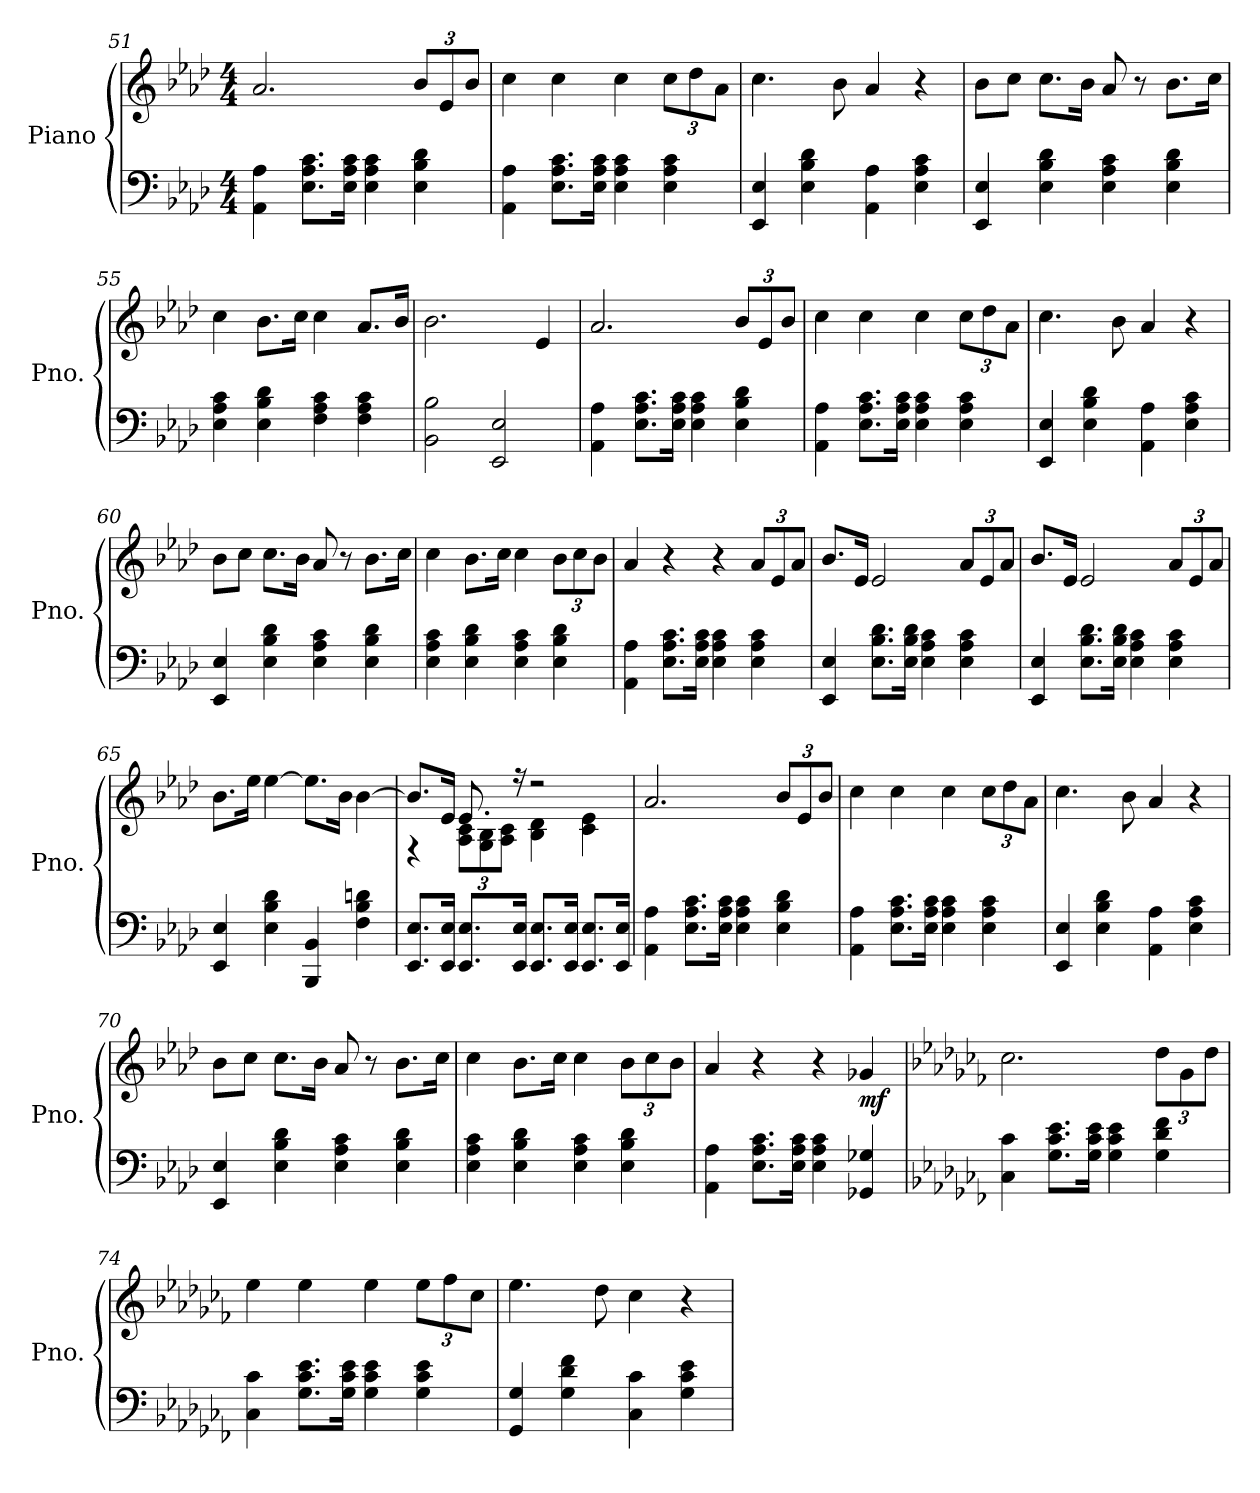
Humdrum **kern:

**kern	**kern	**dynam
*part1	*part1	*part1
*staff2	*staff1	*staff1/2
*I"Piano	*	*
*I'Pno.	*	*
*clefF4	*clefG2	*
*k[b-e-a-d-]	*k[b-e-a-d-]	*
*M4/4	*M4/4	*
=51	=51	=51
4AA-\ 4A-\	2.a-/	.
8.E-\ 8.A-\ 8.c\L	.	.
16E-\ 16A-\ 16c\Jk	.	.
4E-\ 4A-\ 4c\	.	.
*	*Xbrackettup	*
4E-\ 4B-\ 4d-\	12b-/L	.
.	12e-/	.
.	12b-/J	.
!!LO:LB:g=z
=52	=52	=52
4AA-\ 4A-\	4cc\	.
8.E-\ 8.A-\ 8.c\L	4cc\	.
16E-\ 16A-\ 16c\Jk	.	.
4E-\ 4A-\ 4c\	4cc\	.
4E-\ 4A-\ 4c\	12cc\L	.
.	12dd-\	.
.	12a-\J	.
=53	=53	=53
4EE-/ 4E-/	4.cc\	.
4E-\ 4B-\ 4d-\	.	.
.	8b-\	.
4AA-\ 4A-\	4a-/	.
4E-\ 4A-\ 4c\	4r	.
=54	=54	=54
4EE-/ 4E-/	8b-\L	.
.	8cc\J	.
4E-\ 4B-\ 4d-\	8.cc\L	.
.	16b-\Jk	.
4E-\ 4A-\ 4c\	8a-/	.
.	8r	.
4E-\ 4B-\ 4d-\	8.b-\L	.
.	16cc\Jk	.
=55	=55	=55
4E-\ 4A-\ 4c\	4cc\	.
4E-\ 4B-\ 4d-\	8.b-\L	.
.	16cc\Jk	.
4F\ 4A-\ 4c\	4cc\	.
4F\ 4A-\ 4c\	8.a-/L	.
.	16b-/Jk	.
=56	=56	=56
2BB-\ 2B-\	2.b-\	.
2EE-/ 2E-/	.	.
.	4e-/	.
=57	=57	=57
4AA-\ 4A-\	2.a-/	.
8.E-\ 8.A-\ 8.c\L	.	.
16E-\ 16A-\ 16c\Jk	.	.
4E-\ 4A-\ 4c\	.	.
4E-\ 4B-\ 4d-\	12b-/L	.
.	12e-/	.
.	12b-/J	.
!!LO:LB:g=z
=58	=58	=58
4AA-\ 4A-\	4cc\	.
8.E-\ 8.A-\ 8.c\L	4cc\	.
16E-\ 16A-\ 16c\Jk	.	.
4E-\ 4A-\ 4c\	4cc\	.
4E-\ 4A-\ 4c\	12cc\L	.
.	12dd-\	.
.	12a-\J	.
=59	=59	=59
4EE-/ 4E-/	4.cc\	.
4E-\ 4B-\ 4d-\	.	.
.	8b-\	.
4AA-\ 4A-\	4a-/	.
4E-\ 4A-\ 4c\	4r	.
=60	=60	=60
4EE-/ 4E-/	8b-\L	.
.	8cc\J	.
4E-\ 4B-\ 4d-\	8.cc\L	.
.	16b-\Jk	.
4E-\ 4A-\ 4c\	8a-/	.
.	8r	.
4E-\ 4B-\ 4d-\	8.b-\L	.
.	16cc\Jk	.
=61	=61	=61
4E-\ 4A-\ 4c\	4cc\	.
4E-\ 4B-\ 4d-\	8.b-\L	.
.	16cc\Jk	.
4E-\ 4A-\ 4c\	4cc\	.
4E-\ 4B-\ 4d-\	12b-\L	.
.	12cc\	.
.	12b-\J	.
=62	=62	=62
4AA-\ 4A-\	4a-/	.
8.E-\ 8.A-\ 8.c\L	4r	.
16E-\ 16A-\ 16c\Jk	.	.
4E-\ 4A-\ 4c\	4r	.
4E-\ 4A-\ 4c\	12a-/L	.
.	12e-/	.
.	12a-/J	.
!!LO:PB:g=z
=63	=63	=63
4EE-/ 4E-/	8.b-/L	.
.	16e-/Jk	.
8.E-\ 8.B-\ 8.d-\L	2e-/	.
16E-\ 16B-\ 16d-\Jk	.	.
4E-\ 4A-\ 4c\	.	.
4E-\ 4A-\ 4c\	12a-/L	.
.	12e-/	.
.	12a-/J	.
=64	=64	=64
4EE-/ 4E-/	8.b-/L	.
.	16e-/Jk	.
8.E-\ 8.B-\ 8.d-\L	2e-/	.
16E-\ 16B-\ 16d-\Jk	.	.
4E-\ 4A-\ 4c\	.	.
4E-\ 4A-\ 4c\	12a-/L	.
.	12e-/	.
.	12a-/J	.
=65	=65	=65
4EE-/ 4E-/	8.b-\L	.
.	16ee-\Jk	.
4E-\ 4B-\ 4d-\	[4ee-\	.
4BBB-/ 4BB-/	8.ee-\L]	.
.	16b-\Jk	.
4F\ 4B-\ 4dn\	[4b-\	.
=66	=66	=66
*	*^	*
8.EE-/ 8.E-/L	8.b-/L]	4r	.
16EE-/ 16E-/Jk	16e-/Jk	.	.
8.EE-/ 8.E-/L	8.e-/	12A-\ 12c\L	.
.	.	12G\ 12B-\	.
.	.	12A-\ 12c\J	.
16EE-/ 16E-/Jk	16r	.	.
8.EE-/ 8.E-/L	2r	4B-\ 4d-\	.
16EE-/ 16E-/Jk	.	.	.
8.EE-/ 8.E-/L	.	4c\ 4e-\	.
16EE-/ 16E-/Jk	.	.	.
*	*v	*v	*
!!LO:LB:g=z
=67	=67	=67
4AA-\ 4A-\	2.a-/	.
8.E-\ 8.A-\ 8.c\L	.	.
16E-\ 16A-\ 16c\Jk	.	.
4E-\ 4A-\ 4c\	.	.
4E-\ 4B-\ 4d-\	12b-/L	.
.	12e-/	.
.	12b-/J	.
=68	=68	=68
4AA-\ 4A-\	4cc\	.
8.E-\ 8.A-\ 8.c\L	4cc\	.
16E-\ 16A-\ 16c\Jk	.	.
4E-\ 4A-\ 4c\	4cc\	.
4E-\ 4A-\ 4c\	12cc\L	.
.	12dd-\	.
.	12a-\J	.
=69	=69	=69
4EE-/ 4E-/	4.cc\	.
4E-\ 4B-\ 4d-\	.	.
.	8b-\	.
4AA-\ 4A-\	4a-/	.
4E-\ 4A-\ 4c\	4r	.
=70	=70	=70
4EE-/ 4E-/	8b-\L	.
.	8cc\J	.
4E-\ 4B-\ 4d-\	8.cc\L	.
.	16b-\Jk	.
4E-\ 4A-\ 4c\	8a-/	.
.	8r	.
4E-\ 4B-\ 4d-\	8.b-\L	.
.	16cc\Jk	.
=71	=71	=71
4E-\ 4A-\ 4c\	4cc\	.
4E-\ 4B-\ 4d-\	8.b-\L	.
.	16cc\Jk	.
4E-\ 4A-\ 4c\	4cc\	.
4E-\ 4B-\ 4d-\	12b-\L	.
.	12cc\	.
.	12b-\J	.
!!LO:LB:g=z
=72	=72	=72
4AA-\ 4A-\	4a-/	.
8.E-\ 8.A-\ 8.c\L	4r	.
16E-\ 16A-\ 16c\Jk	.	.
4E-\ 4A-\ 4c\	4r	.
!	!	!LO:DY:b
4GG-X/ 4G-X/	4g-X/	mf
=73	=73	=73
*k[b-e-a-d-g-c-f-]	*k[b-e-a-d-g-c-f-]	*
4C-\ 4c-\	2.cc-\	.
8.G-\ 8.c-\ 8.e-\L	.	.
16G-\ 16c-\ 16e-\Jk	.	.
4G-\ 4c-\ 4e-\	.	.
4G-\ 4d-\ 4f-\	12dd-\L	.
.	12g-\	.
.	12dd-\J	.
=74	=74	=74
4C-\ 4c-\	4ee-\	.
8.G-\ 8.c-\ 8.e-\L	4ee-\	.
16G-\ 16c-\ 16e-\Jk	.	.
4G-\ 4c-\ 4e-\	4ee-\	.
4G-\ 4c-\ 4e-\	12ee-\L	.
.	12ff-\	.
.	12cc-\J	.
=75	=75	=75
4GG-/ 4G-/	4.ee-\	.
4G-\ 4d-\ 4f-\	.	.
.	8dd-\	.
4C-\ 4c-\	4cc-\	.
4G-\ 4c-\ 4e-\	4r	.
=	=	=
*-	*-	*-
